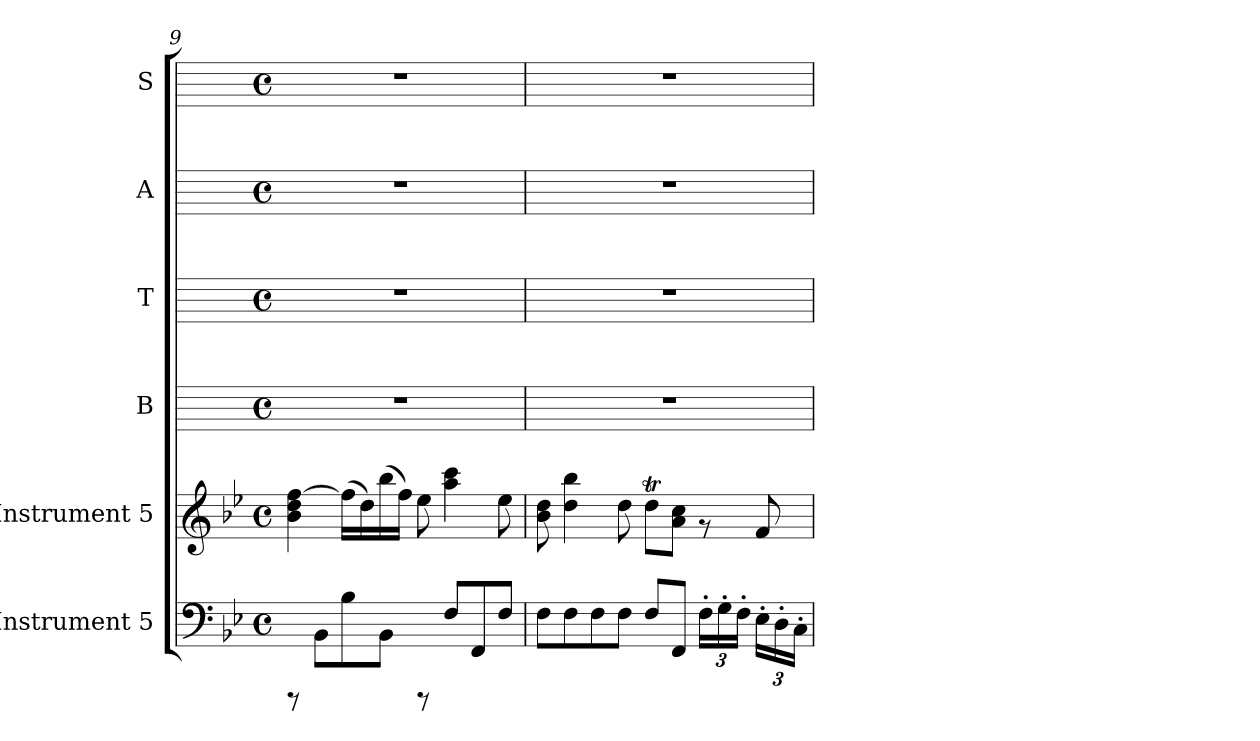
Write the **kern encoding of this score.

**kern	**kern	**kern	**kern	**kern	**kern
*part6	*part5	*part4	*part3	*part2	*part1
*staff6	*staff5	*staff4	*staff3	*staff2	*staff1
*I"Instrument 5	*I"Instrument 5	*I"B	*I"T	*I"A	*I"S
*	*	*I'B	*I'T	*I'A	*I'S
!!LO:LB:g=z
*clefF4	*clefG2	*	*	*	*
*k[b-e-]	*k[b-e-]	*k[]	*k[]	*k[]	*k[]
*B-:	*B-:	*C:	*C:	*C:	*C:
*M4/4	*M4/4	*M4/4	*M4/4	*M4/4	*M4/4
*met(c)	*met(c)	*met(c)	*met(c)	*met(c)	*met(c)
=9	=9	=9	=9	=9	=9
8rCCC	[>4ff\ 4b-\ 4dd\	1r	1r	1r	1r
8BB-\L	.	.	.	.	.
8B-\	(>16ff\L]	.	.	.	.
.	16dd\)	.	.	.	.
8BB-\J	(>16bb-\	.	.	.	.
.	16ff\J)	.	.	.	.
8rCCC	8ee-\	.	.	.	.
8F/L	4aa\ 4ccc\	.	.	.	.
8FF/	.	.	.	.	.
8F/J	8ee-\	.	.	.	.
=10	=10	=10	=10	=10	=10
8F\L	8b-\ 8dd\	1r	1r	1r	1r
8F\	4dd\ 4bb-\	.	.	.	.
8F\	.	.	.	.	.
8F\J	8dd\	.	.	.	.
8F/L	8ddt\L	.	.	.	.
8FF/J	8cc\ 8a\J	.	.	.	.
*Xbrackettup	*	*	*	*	*
24F'>\L	8rf	.	.	.	.
24G'>\	.	.	.	.	.
24F'>\J	.	.	.	.	.
24E-'>\L	8f/	.	.	.	.
24D'>\	.	.	.	.	.
24C'>\J	.	.	.	.	.
=	=	=	=	=	=
*-	*-	*-	*-	*-	*-
